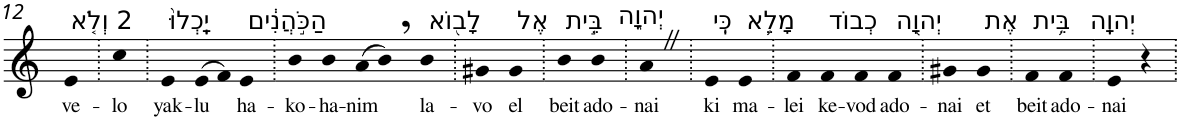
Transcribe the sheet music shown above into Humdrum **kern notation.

**kern	**text
*part1	*part1
*staff1	*staff1
*I"Piano	*
*I'Pno	*
!!LO:PB:g=z
*clefG2	*
*k[]	*
=12	=12
!LO:TX:a:t=2 וְלֹ֤א	!
!	!LO:LY:b
4e	ve-
=13.	=13.
!	!LO:LY:b
4cc	-lo
=14.	=14.
!LO:TX:a:t=יָֽכְלוּ֙	!
!	!LO:LY:b
4e	yak-
!	!LO:LY:b
(>8e	-lu
8f)	.
!LO:TX:a:t=הַכֹּ֣הֲנִ֔ים	!
!	!LO:LY:b
4e	ha-
=15.	=15.
!	!LO:LY:b
4b	-ko-
!	!LO:LY:b
4b	-ha-
!	!LO:LY:b
(>8a	-nim
8b,)	.
!LO:TX:a:t=לָב֖וֹא	!
!	!LO:LY:b
4b	la-
=16.	=16.
!	!LO:LY:b
4g#X	-vo
!LO:TX:a:t=אֶל	!
!	!LO:LY:b
4g#	el
=17.	=17.
!LO:TX:a:t=בֵּ֣ית	!
!	!LO:LY:b
4b	beit
!LO:TX:a:t=יְהוָ֑ה	!
!	!LO:LY:b
4b	ado-
=18.	=18.
!	!LO:LY:b
4aZ	-nai
=19.	=19.
!LO:TX:a:t=כִּֽי	!
!	!LO:LY:b
4e	ki
!LO:TX:a:t=מָלֵ֥א	!
!	!LO:LY:b
4e	ma-
=20.	=20.
!	!LO:LY:b
4f	-lei
!LO:TX:a:t=כְבוֹד	!
!	!LO:LY:b
4f	ke-
!	!LO:LY:b
4f	-vod
!LO:TX:a:t=יְהוָ֖ה	!
!	!LO:LY:b
4f	ado-
=21.	=21.
!	!LO:LY:b
4g#X	-nai
!LO:TX:a:t=אֶת	!
!	!LO:LY:b
4g#	et
=22.	=22.
!LO:TX:a:t=בֵּ֥ית	!
!	!LO:LY:b
4f	beit
!LO:TX:a:t=יְהוָֽה	!
!	!LO:LY:b
4f	ado-
=23.	=23.
!	!LO:LY:b
4e	-nai
4r	.
=.	=.
*-	*-
